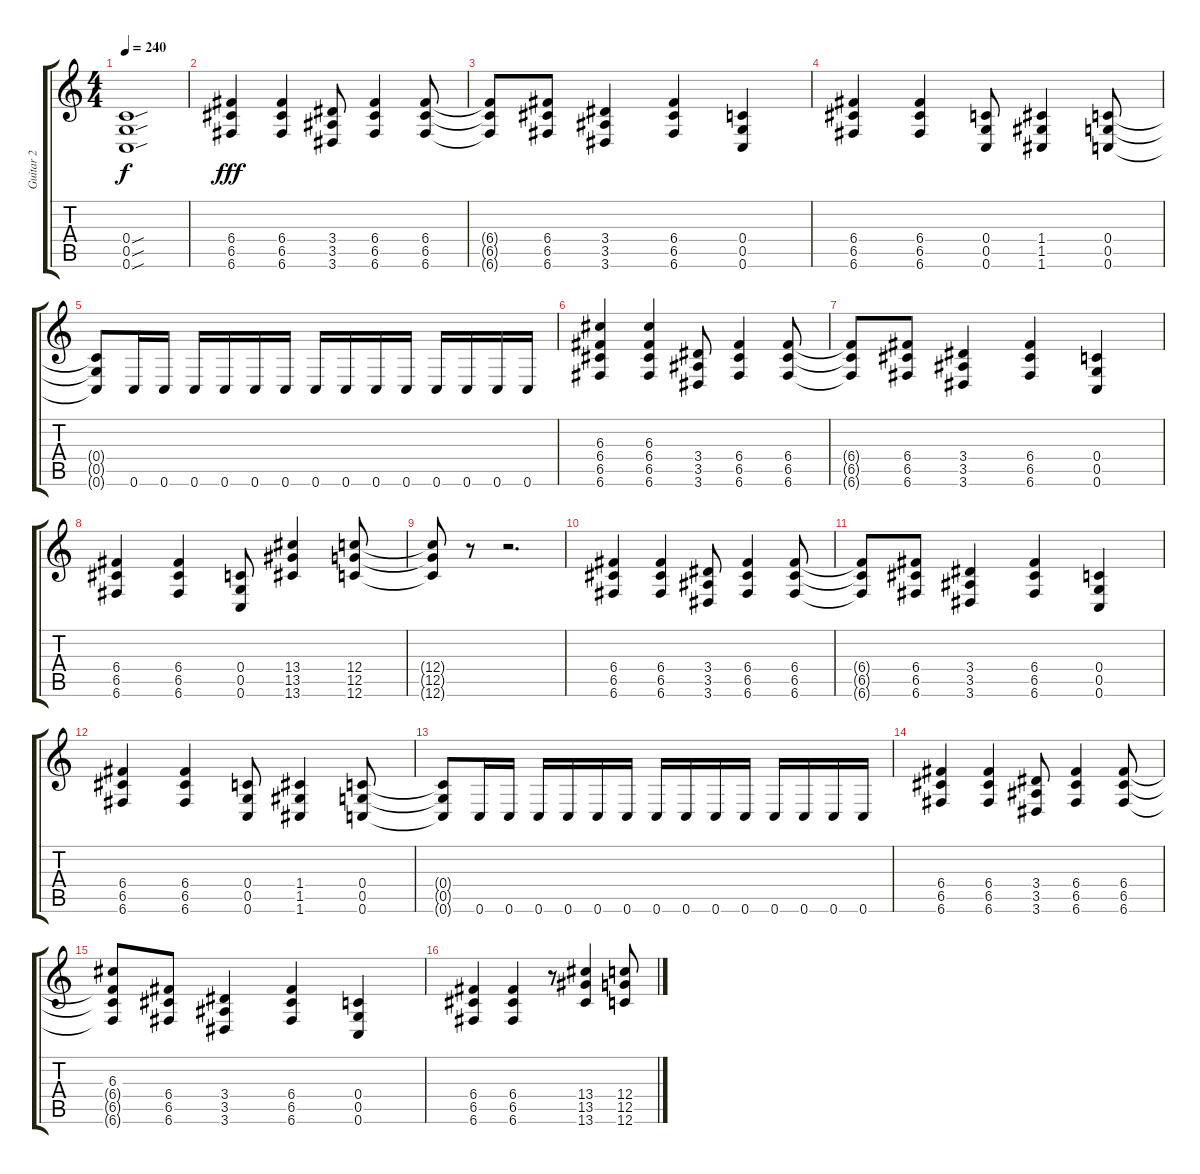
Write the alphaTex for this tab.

\track ("Guitar 2" "Guitar 2") {instrument distortionguitar}
\staff {score tabs}
\tuning (G4 C4 G3 C3 G2 C2) {hide}
\ts (4 4)
\tempo 240
\clef g2
\ks c
(0.4{sou} 0.5{sou} 0.6{sou}).1{dy f} |
(6.4 6.5 6.6).4{dy fff} (6.4 6.5 6.6).4 (3.4 3.5 3.6).8 (6.4 6.5 6.6).4 (6.4 6.5 6.6).8 |
(6.4{t} 6.5{t} 6.6{t}).8 (6.4 6.5 6.6).8 (3.4 3.5 3.6).4 (6.4 6.5 6.6).4 (0.4 0.5 0.6).4 |
(6.4 6.5 6.6).4 (6.4 6.5 6.6).4 (0.4 0.5 0.6).8 (1.4 1.5 1.6).4 (0.4 0.5 0.6).8 |
(0.4{t} 0.5{t} 0.6{t}).8 0.6.16 0.6.16 0.6.16 0.6.16 0.6.16 0.6.16 0.6.16 0.6.16 0.6.16 0.6.16 0.6.16 0.6.16 0.6.16 0.6.16 |
(6.3 6.4 6.5 6.6).4 (6.3 6.4 6.5 6.6).4 (3.4 3.5 3.6).8 (6.4 6.5 6.6).4 (6.4 6.5 6.6).8 |
(6.4{t} 6.5{t} 6.6{t}).8 (6.4 6.5 6.6).8 (3.4 3.5 3.6).4 (6.4 6.5 6.6).4 (0.4 0.5 0.6).4 |
(6.4 6.5 6.6).4 (6.4 6.5 6.6).4 (0.4 0.5 0.6).8 (13.4 13.5 13.6).4 (12.4 12.5 12.6).8 |
(12.4{t} 12.5{t} 12.6{t}).8 r.8 r.2{d} |
(6.4 6.5 6.6).4 (6.4 6.5 6.6).4 (3.4 3.5 3.6).8 (6.4 6.5 6.6).4 (6.4 6.5 6.6).8 |
(6.4{t} 6.5{t} 6.6{t}).8 (6.4 6.5 6.6).8 (3.4 3.5 3.6).4 (6.4 6.5 6.6).4 (0.4 0.5 0.6).4 |
(6.4 6.5 6.6).4 (6.4 6.5 6.6).4 (0.4 0.5 0.6).8 (1.4 1.5 1.6).4 (0.4 0.5 0.6).8 |
(0.4{t} 0.5{t} 0.6{t}).8 0.6.16 0.6.16 0.6.16 0.6.16 0.6.16 0.6.16 0.6.16 0.6.16 0.6.16 0.6.16 0.6.16 0.6.16 0.6.16 0.6.16 |
(6.4 6.5 6.6).4 (6.4 6.5 6.6).4 (3.4 3.5 3.6).8 (6.4 6.5 6.6).4 (6.4 6.5 6.6).8 |
(6.3 6.4{t} 6.5{t} 6.6{t}).8 (6.4 6.5 6.6).8 (3.4 3.5 3.6).4 (6.4 6.5 6.6).4 (0.4 0.5 0.6).4 |
(6.4 6.5 6.6).4 (6.4 6.5 6.6).4 r.8 (13.4 13.5 13.6).4 (12.4 12.5 12.6).8
